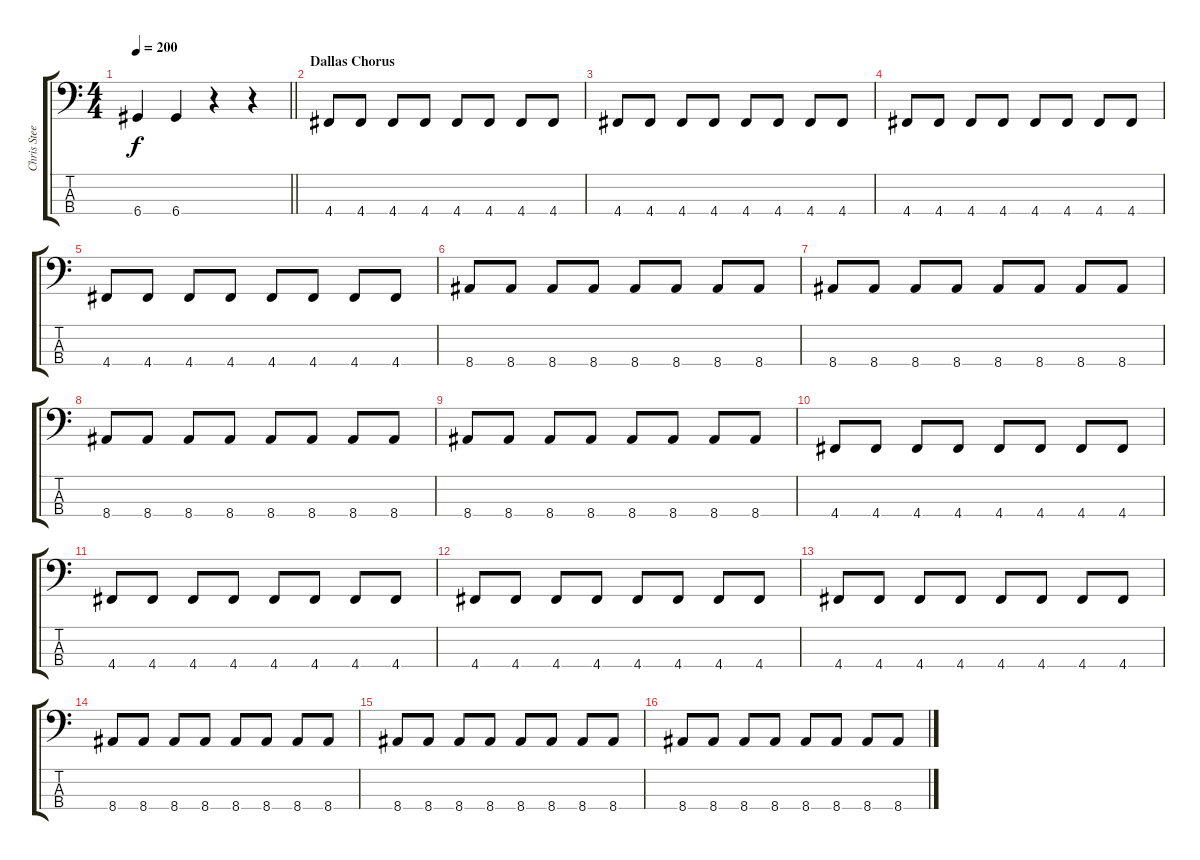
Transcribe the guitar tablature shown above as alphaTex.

\track ("Chris Steele" "Chris Stee") {instrument electricbasspick}
\staff {score tabs}
\tuning (G2 D2 A1 D1) {hide}
\ts (4 4)
\tempo 200
\clef f4
\barLineRight lightlight
\ks c
6.4.4{dy f} 6.4.4 r.4 r.4 |
\section ("" "Dallas Chorus")
4.4.8 4.4.8 4.4.8 4.4.8 4.4.8 4.4.8 4.4.8 4.4.8 |
4.4.8 4.4.8 4.4.8 4.4.8 4.4.8 4.4.8 4.4.8 4.4.8 |
4.4.8 4.4.8 4.4.8 4.4.8 4.4.8 4.4.8 4.4.8 4.4.8 |
4.4.8 4.4.8 4.4.8 4.4.8 4.4.8 4.4.8 4.4.8 4.4.8 |
8.4.8 8.4.8 8.4.8 8.4.8 8.4.8 8.4.8 8.4.8 8.4.8 |
8.4.8 8.4.8 8.4.8 8.4.8 8.4.8 8.4.8 8.4.8 8.4.8 |
8.4.8 8.4.8 8.4.8 8.4.8 8.4.8 8.4.8 8.4.8 8.4.8 |
8.4.8 8.4.8 8.4.8 8.4.8 8.4.8 8.4.8 8.4.8 8.4.8 |
4.4.8 4.4.8 4.4.8 4.4.8 4.4.8 4.4.8 4.4.8 4.4.8 |
4.4.8 4.4.8 4.4.8 4.4.8 4.4.8 4.4.8 4.4.8 4.4.8 |
4.4.8 4.4.8 4.4.8 4.4.8 4.4.8 4.4.8 4.4.8 4.4.8 |
4.4.8 4.4.8 4.4.8 4.4.8 4.4.8 4.4.8 4.4.8 4.4.8 |
8.4.8 8.4.8 8.4.8 8.4.8 8.4.8 8.4.8 8.4.8 8.4.8 |
8.4.8 8.4.8 8.4.8 8.4.8 8.4.8 8.4.8 8.4.8 8.4.8 |
8.4.8 8.4.8 8.4.8 8.4.8 8.4.8 8.4.8 8.4.8 8.4.8
